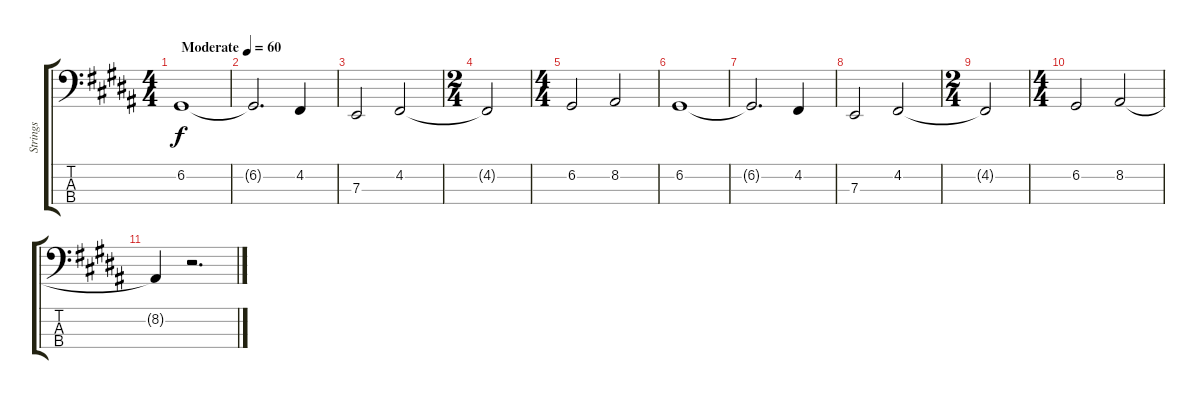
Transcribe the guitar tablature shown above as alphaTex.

\track ("Strings" "Strings") {instrument tremolostrings}
\staff {score tabs}
\tuning (G2 D2 A1 E1) {hide}
\ts (4 4)
\tempo (60 "Moderate")
\clef f4
\ks g#minor
6.2.1{dy f instrument tremolostrings} |
6.2{t}.2{d} 4.2.4 |
7.3.2 4.2.2 |
\ts (2 4)
4.2{t}.2 |
\ts (4 4)
6.2.2 8.2.2 |
6.2.1 |
6.2{t}.2{d} 4.2.4 |
7.3.2 4.2.2 |
\ts (2 4)
4.2{t}.2 |
\ts (4 4)
6.2.2 8.2.2 |
8.2{t}.4 r.2{d}
